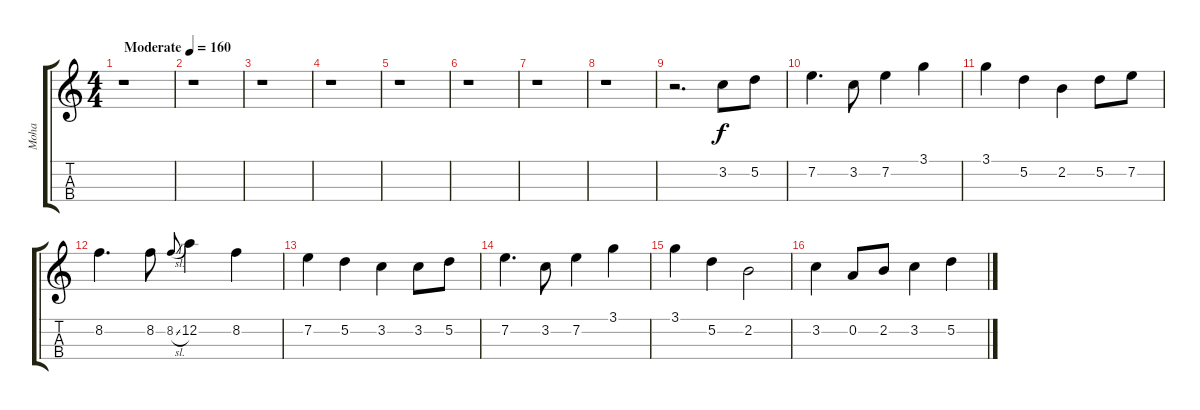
\track ("Moha" "Moha") {instrument violin}
\staff {score tabs}
\tuning (E5 A4 D4 G3) {hide}
\ts (4 4)
\tempo (160 "Moderate")
\clef g2
\ks c
r.1{dy f instrument violin} |
r.1 |
r.1 |
r.1 |
r.1 |
r.1 |
r.1 |
r.1 |
r.2{d} 3.2.8 5.2.8 |
7.2.4{d} 3.2.8 7.2.4 3.1.4 |
3.1.4 5.2.4 2.2.4 5.2.8 7.2.8 |
8.2.4{d} 8.2.8 8.2{sl}.8{gr onbeat} 12.2.4 8.2.4 |
7.2.4 5.2.4 3.2.4 3.2.8 5.2.8 |
7.2.4{d} 3.2.8 7.2.4 3.1.4 |
3.1.4 5.2.4 2.2.2 |
3.2.4 0.2.8 2.2.8 3.2.4 5.2.4
